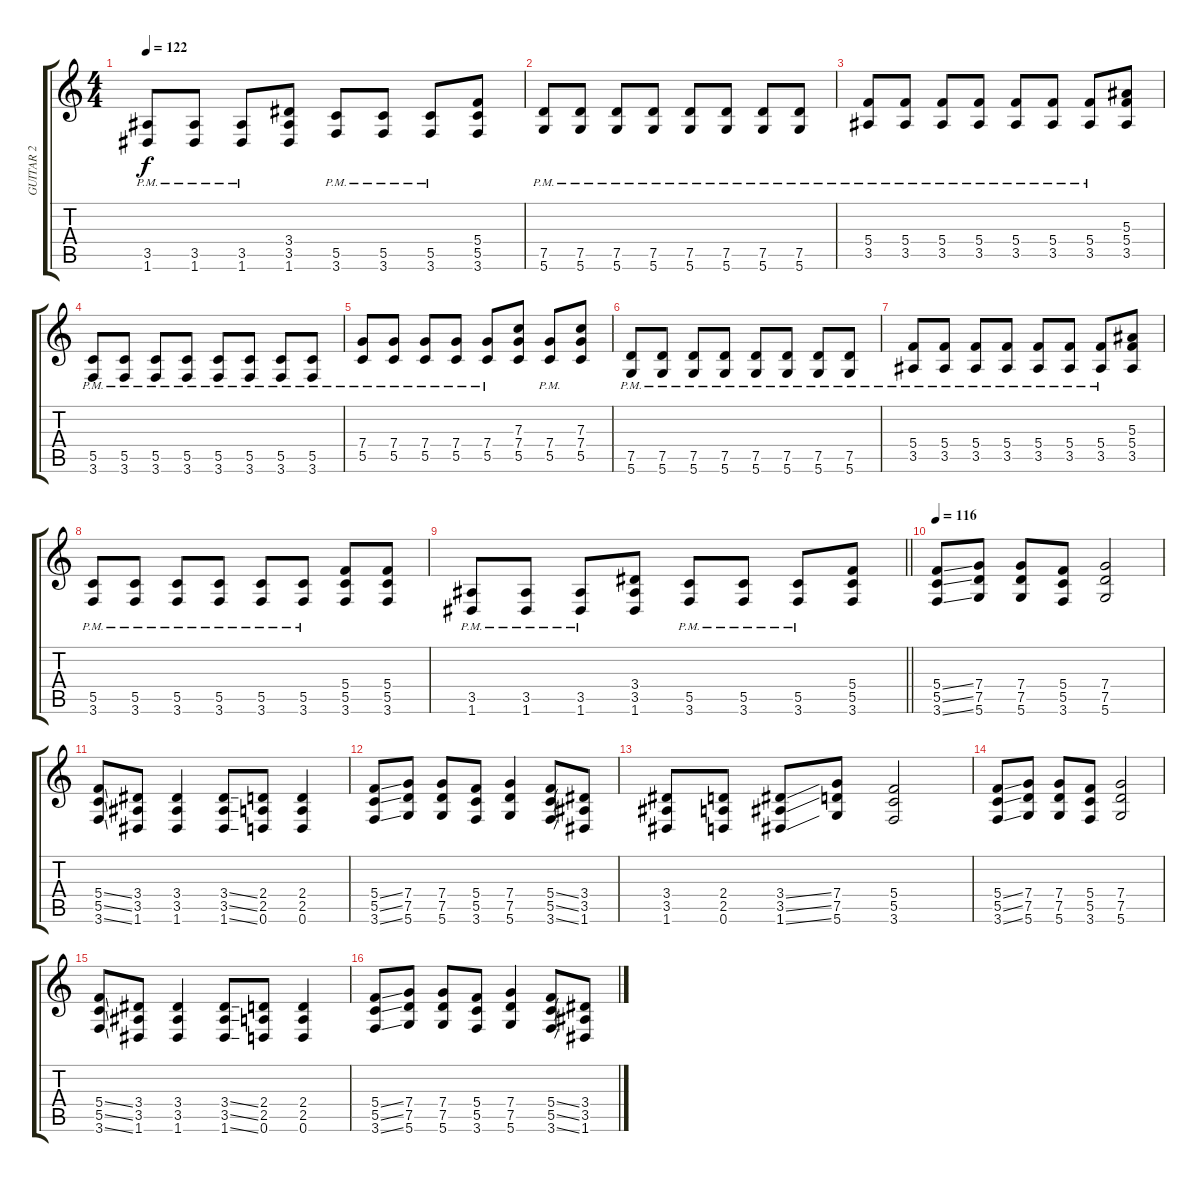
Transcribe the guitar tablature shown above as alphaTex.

\track ("GUITAR 2" "GUITAR 2") {instrument overdrivenguitar}
\staff {score tabs}
\tuning (D4 A3 F3 C3 G2 D2) {hide}
\ts (4 4)
\tempo 122
\clef g2
\ks c
(3.5{pm} 1.6{pm}).8{dy f} (3.5{pm} 1.6{pm}).8 (3.5{pm} 1.6{pm}).8 (3.4 3.5 1.6).8 (5.5{pm} 3.6{pm}).8 (5.5{pm} 3.6{pm}).8 (5.5{pm} 3.6{pm}).8 (5.4 5.5 3.6).8 |
(7.5{pm} 5.6{pm}).8 (7.5{pm} 5.6{pm}).8 (7.5{pm} 5.6{pm}).8 (7.5{pm} 5.6{pm}).8 (7.5{pm} 5.6{pm}).8 (7.5{pm} 5.6{pm}).8 (7.5{pm} 5.6{pm}).8 (7.5{pm} 5.6{pm}).8 |
(5.4{pm} 3.5{pm}).8 (5.4{pm} 3.5{pm}).8 (5.4{pm} 3.5{pm}).8 (5.4{pm} 3.5{pm}).8 (5.4{pm} 3.5{pm}).8 (5.4{pm} 3.5{pm}).8 (5.4{pm} 3.5{pm}).8 (5.3 5.4 3.5).8 |
(5.5{pm} 3.6{pm}).8 (5.5{pm} 3.6{pm}).8 (5.5{pm} 3.6{pm}).8 (5.5{pm} 3.6{pm}).8 (5.5{pm} 3.6{pm}).8 (5.5{pm} 3.6{pm}).8 (5.5{pm} 3.6{pm}).8 (5.5{pm} 3.6{pm}).8 |
(7.4{pm} 5.5{pm}).8 (7.4{pm} 5.5{pm}).8 (7.4{pm} 5.5{pm}).8 (7.4{pm} 5.5{pm}).8 (7.4{pm} 5.5{pm}).8 (7.3 7.4 5.5).8 (7.4{pm} 5.5{pm}).8 (7.3 7.4 5.5).8 |
(7.5{pm} 5.6{pm}).8 (7.5{pm} 5.6{pm}).8 (7.5{pm} 5.6{pm}).8 (7.5{pm} 5.6{pm}).8 (7.5{pm} 5.6{pm}).8 (7.5{pm} 5.6{pm}).8 (7.5{pm} 5.6{pm}).8 (7.5{pm} 5.6{pm}).8 |
(5.4{pm} 3.5{pm}).8 (5.4{pm} 3.5{pm}).8 (5.4{pm} 3.5{pm}).8 (5.4{pm} 3.5{pm}).8 (5.4{pm} 3.5{pm}).8 (5.4{pm} 3.5{pm}).8 (5.4{pm} 3.5{pm}).8 (5.3 5.4 3.5).8 |
(5.5{pm} 3.6{pm}).8 (5.5{pm} 3.6{pm}).8 (5.5{pm} 3.6{pm}).8 (5.5{pm} 3.6{pm}).8 (5.5{pm} 3.6{pm}).8 (5.5{pm} 3.6{pm}).8 (5.4 5.5 3.6).8 (5.4 5.5 3.6).8 |
\barLineRight lightlight
(3.5{pm} 1.6{pm}).8 (3.5{pm} 1.6{pm}).8 (3.5{pm} 1.6{pm}).8 (3.4 3.5 1.6).8 (5.5{pm} 3.6{pm}).8 (5.5{pm} 3.6{pm}).8 (5.5{pm} 3.6{pm}).8 (5.4 5.5 3.6).8 |
\tempo 116
(5.4{ss} 5.5{ss} 3.6{ss}).8 (7.4 7.5 5.6).8 (7.4 7.5 5.6).8 (5.4 5.5 3.6).8 (7.4 7.5 5.6).2 |
(5.4{ss} 5.5{ss} 3.6{ss}).8 (3.4 3.5 1.6).8 (3.4 3.5 1.6).4 (3.4{ss} 3.5{ss} 1.6{ss}).8 (2.4 2.5 0.6).8 (2.4 2.5 0.6).4 |
(5.4{ss} 5.5{ss} 3.6{ss}).8 (7.4 7.5 5.6).8 (7.4 7.5 5.6).8 (5.4 5.5 3.6).8 (7.4 7.5 5.6).4 (5.4{ss} 5.5{ss} 3.6{ss}).8 (3.4 3.5 1.6).8 |
(3.4 3.5 1.6).8 (2.4 2.5 0.6).8 (3.4{ss} 3.5{ss} 1.6{ss}).8 (7.4 7.5 5.6).8 (5.4 5.5 3.6).2 |
(5.4{ss} 5.5{ss} 3.6{ss}).8 (7.4 7.5 5.6).8 (7.4 7.5 5.6).8 (5.4 5.5 3.6).8 (7.4 7.5 5.6).2 |
(5.4{ss} 5.5{ss} 3.6{ss}).8 (3.4 3.5 1.6).8 (3.4 3.5 1.6).4 (3.4{ss} 3.5{ss} 1.6{ss}).8 (2.4 2.5 0.6).8 (2.4 2.5 0.6).4 |
(5.4{ss} 5.5{ss} 3.6{ss}).8 (7.4 7.5 5.6).8 (7.4 7.5 5.6).8 (5.4 5.5 3.6).8 (7.4 7.5 5.6).4 (5.4{ss} 5.5{ss} 3.6{ss}).8 (3.4 3.5 1.6).8
